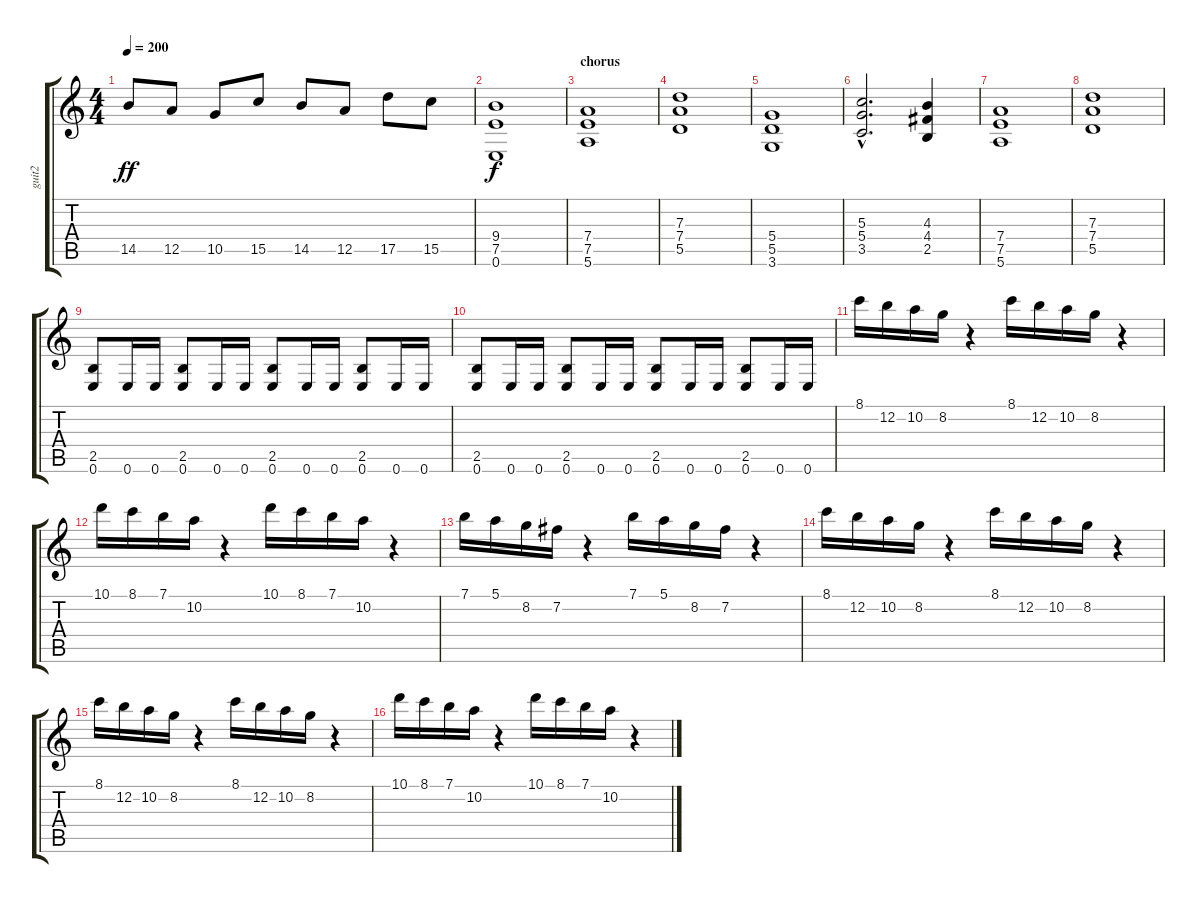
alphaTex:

\track ("guit2" "guit2") {instrument distortionguitar}
\staff {score tabs}
\tuning (E4 B3 G3 D3 A2 E2) {hide}
\ts (4 4)
\tempo 200
\clef g2
\ks c
14.5.8{dy ff} 12.5.8 10.5.8 15.5.8 14.5.8 12.5.8 17.5.8 15.5.8 |
(9.4 7.5 0.6).1{dy f} |
\section ("" "chorus")
(7.4 7.5 5.6).1 |
(7.3 7.4 5.5).1 |
(5.4 5.5 3.6).1 |
(5.3{hac} 5.4{hac} 3.5{hac}).2{d} (4.3 4.4 2.5).4 |
(7.4 7.5 5.6).1 |
(7.3 7.4 5.5).1 |
(2.5 0.6).8 0.6.16 0.6.16 (2.5 0.6).8 0.6.16 0.6.16 (2.5 0.6).8 0.6.16 0.6.16 (2.5 0.6).8 0.6.16 0.6.16 |
(2.5 0.6).8 0.6.16 0.6.16 (2.5 0.6).8 0.6.16 0.6.16 (2.5 0.6).8 0.6.16 0.6.16 (2.5 0.6).8 0.6.16 0.6.16 |
8.1.16 12.2.16 10.2.16 8.2.16 r.4 8.1.16 12.2.16 10.2.16 8.2.16 r.4 |
10.1.16 8.1.16 7.1.16 10.2.16 r.4 10.1.16 8.1.16 7.1.16 10.2.16 r.4 |
7.1.16 5.1.16 8.2.16 7.2.16 r.4 7.1.16 5.1.16 8.2.16 7.2.16 r.4 |
8.1.16 12.2.16 10.2.16 8.2.16 r.4 8.1.16 12.2.16 10.2.16 8.2.16 r.4 |
8.1.16 12.2.16 10.2.16 8.2.16 r.4 8.1.16 12.2.16 10.2.16 8.2.16 r.4 |
10.1.16 8.1.16 7.1.16 10.2.16 r.4 10.1.16 8.1.16 7.1.16 10.2.16 r.4
